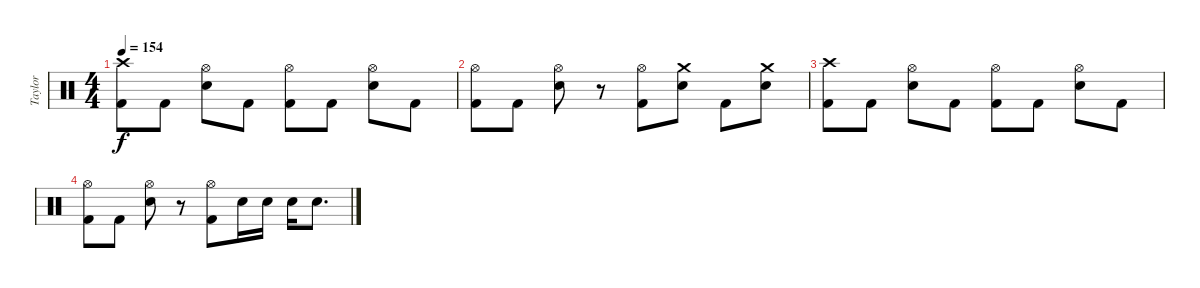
\track ("Taylor" "Taylor") {instrument percussion}
\staff {score}
\articulation defaults
\ts (4 4)
\tempo 154
\clef neutral
\ks c
("Crash high (hit)" "Kick (hit) 2").8{dy f} "Kick (hit) 2".8 ("Hi-Hat (open)" "Snare (hit) 2").8 "Kick (hit) 2".8 ("Hi-Hat (open)" "Kick (hit) 2").8 "Kick (hit) 2".8 ("Hi-Hat (open)" "Snare (hit) 2").8 "Kick (hit) 2".8 |
("Hi-Hat (open)" "Kick (hit) 2").8 "Kick (hit) 2".8 ("Hi-Hat (open)" "Snare (hit) 2").8 r.8 ("Hi-Hat (open)" "Kick (hit) 2").8 ("Crash medium (hit)" "Snare (hit) 2").8 "Kick (hit) 2".8 ("Crash medium (hit)" "Snare (hit) 2").8 |
("Crash high (hit)" "Kick (hit) 2").8 "Kick (hit) 2".8 ("Hi-Hat (open)" "Snare (hit) 2").8 "Kick (hit) 2".8 ("Hi-Hat (open)" "Kick (hit) 2").8 "Kick (hit) 2".8 ("Hi-Hat (open)" "Snare (hit) 2").8 "Kick (hit) 2".8 |
("Hi-Hat (open)" "Kick (hit) 2").8 "Kick (hit) 2".8 ("Hi-Hat (open)" "Snare (hit) 2").8 r.8 ("Hi-Hat (open)" "Kick (hit) 2").8 "Snare (hit) 2".16 "Snare (hit) 2".16 "Snare (hit) 2".16 "Snare (hit) 2".8{d}
